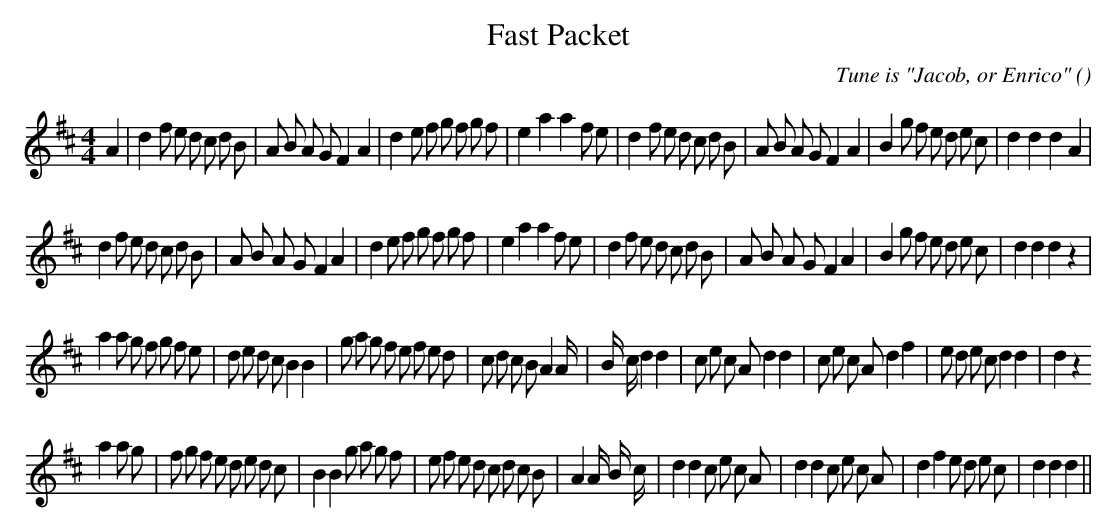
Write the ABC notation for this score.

X:1
T: Fast Packet
C:Tune is "Jacob, or Enrico"
O:
M:4/4
K:D
K:D
M:4/4
L:1/16
A4 |d4 f2 e2 d2 c2 d2 B2 |A2 B2 A2 G2 F4 A4 |d4 e2 f2 g2 f2 g2 f2 |e4 a4 a4 f2 e2 |d4 f2 e2 d2 c2 d2 B2 |A2 B2 A2 G2 F4 A4 |B4 g2 f2 e2 d2 e2 c2 |d4 d4 d4 A4 |
d4 f2 e2 d2 c2 d2 B2 |A2 B2 A2 G2 F4 A4 |d4 e2 f2 g2 f2 g2 f2 |e4 a4 a4 f2 e2 |d4 f2 e2 d2 c2 d2 B2 |A2 B2 A2 G2 F4 A4 |B4 g2 f2 e2 d2 e2 c2 |d4 d4 d4 z4 |
a4 a2 g2 f2 g2 f2 e2 |d2 e2 d2 c2 B4 B4 |g2 a2 g2 f2 e2 f2 e2 d2 |c2 d2 c2 B2 A4 A4/3 |B4/3 c4/3 d4 d4 |c2 e2 c2 A2 d4 d4 |c2 e2 c2 A2 d4 f4 |e2 d2 e2 c2 d4 d4 |d4 z4
a4 a2 g2 |f2 g2 f2 e2 d2 e2 d2 c2 |B4 B4 g2 a2 g2 f2 |e2 f2 e2 d2 c2 d2 c2 B2 |A4 A4/3 B4/3 c4/3 |d4 d4 c2 e2 c2 A2 |d4 d4 c2 e2 c2 A2 |d4 f4 e2 d2 e2 c2 |d4 d4 d4 ||
